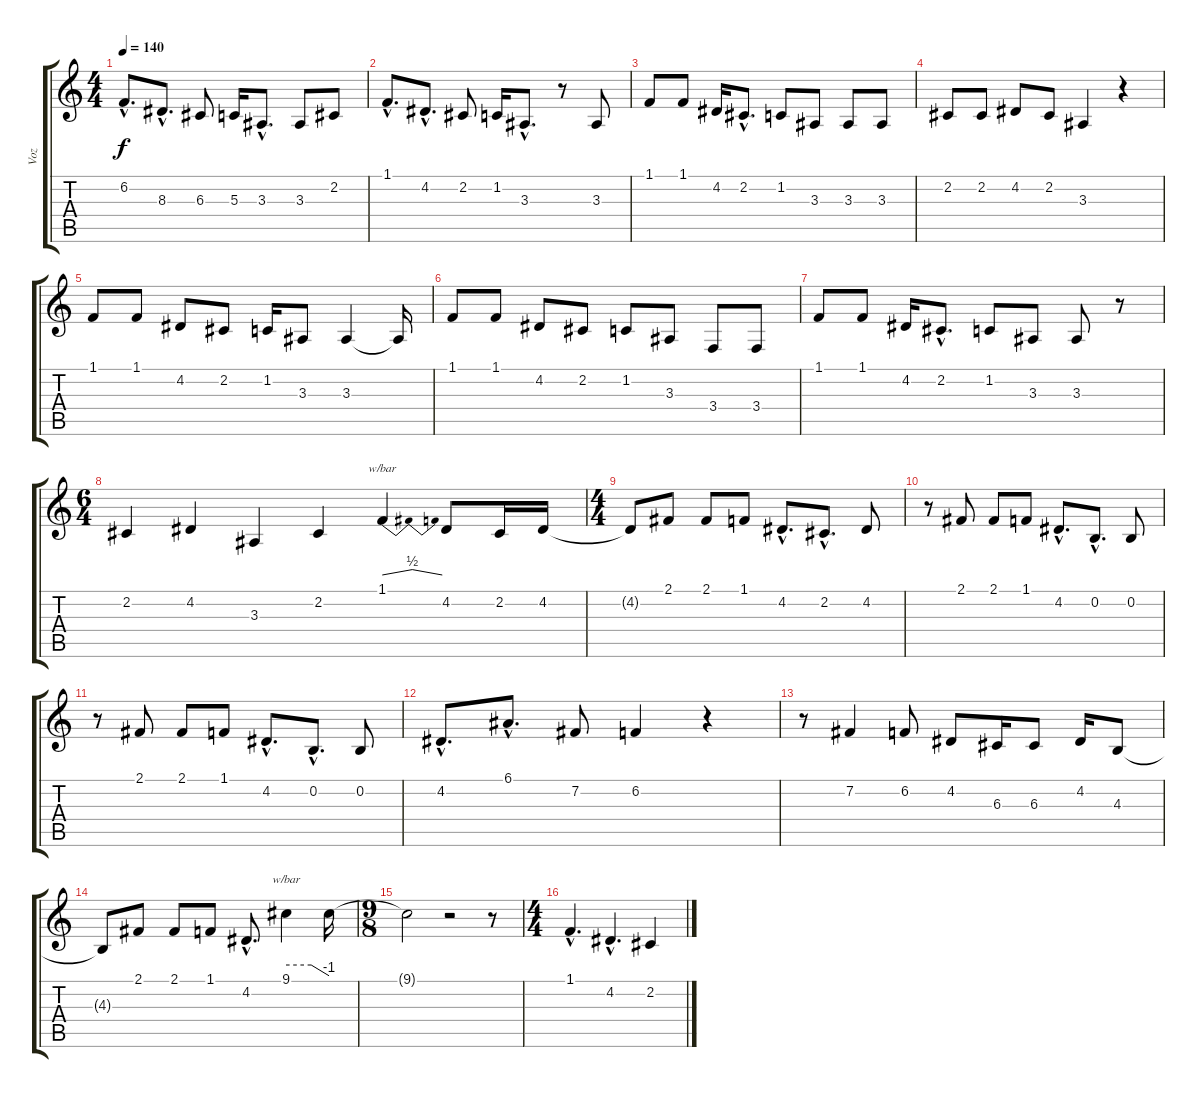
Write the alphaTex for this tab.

\track ("Voz" "Voz") {instrument tuba}
\staff {score tabs}
\tuning (E4 B3 G3 D3 A2 E2) {hide}
\ts (4 4)
\tempo 140
\clef g2
\ks c
6.2{hac}.8{d dy f} 8.3{hac}.8{d} 6.3.8 5.3.16 3.3{hac}.8{d} 3.3.8 2.2.8 |
1.1{hac}.8{d} 4.2{hac}.8{d} 2.2.8 1.2.16 3.3{hac}.8{d} r.8 3.3.8 |
1.1.8 1.1.8 4.2.16 2.2{hac}.8{d} 1.2.8 3.3.8 3.3.8 3.3.8 |
2.2.8 2.2.8 4.2.8 2.2.8 3.3.4 r.4 |
1.1.8 1.1.8 4.2.8 2.2.8 1.2.16 3.3.8 3.3.4 3.3{t}.16 |
1.1.8 1.1.8 4.2.8 2.2.8 1.2.8 3.3.8 3.4.8 3.4.8 |
1.1.8 1.1.8 4.2.16 2.2{hac}.8{d} 1.2.8 3.3.8 3.3.8 r.8 |
\ts (6 4)
2.2.4 4.2.4 3.3.4 2.2.4 1.1.4{tbe (dip default 0 0 30 2 60 0)} 4.2.8 2.2.16 4.2.16 |
\ts (4 4)
4.2{t}.8 2.1.8 2.1.8 1.1.8 4.2{hac}.8{d} 2.2{hac}.8{d} 4.2.8 |
r.8 2.1.8 2.1.8 1.1.8 4.2{hac}.8{d} 0.2{hac}.8{d} 0.2.8 |
r.8 2.1.8 2.1.8 1.1.8 4.2{hac}.8{d} 0.2{hac}.8{d} 0.2.8 |
4.2{hac}.8{d} 6.1{hac}.8{d} 7.2.8 6.2.4 r.4 |
r.8 7.2.4 6.2.8 4.2.8 6.3.16 6.3.8 4.2.16 4.3.8 |
4.3{t}.8 2.1.8 2.1.8 1.1.8 4.2{hac}.8{d} 9.1.4{tbe (custom default 0 0 35 0 60 -4)} 9.1{t}.16 |
\ts (9 8)
9.1{t}.2 r.2 r.8 |
\ts (4 4)
1.1{hac}.4{d} 4.2{hac}.4{d} 2.2.4
